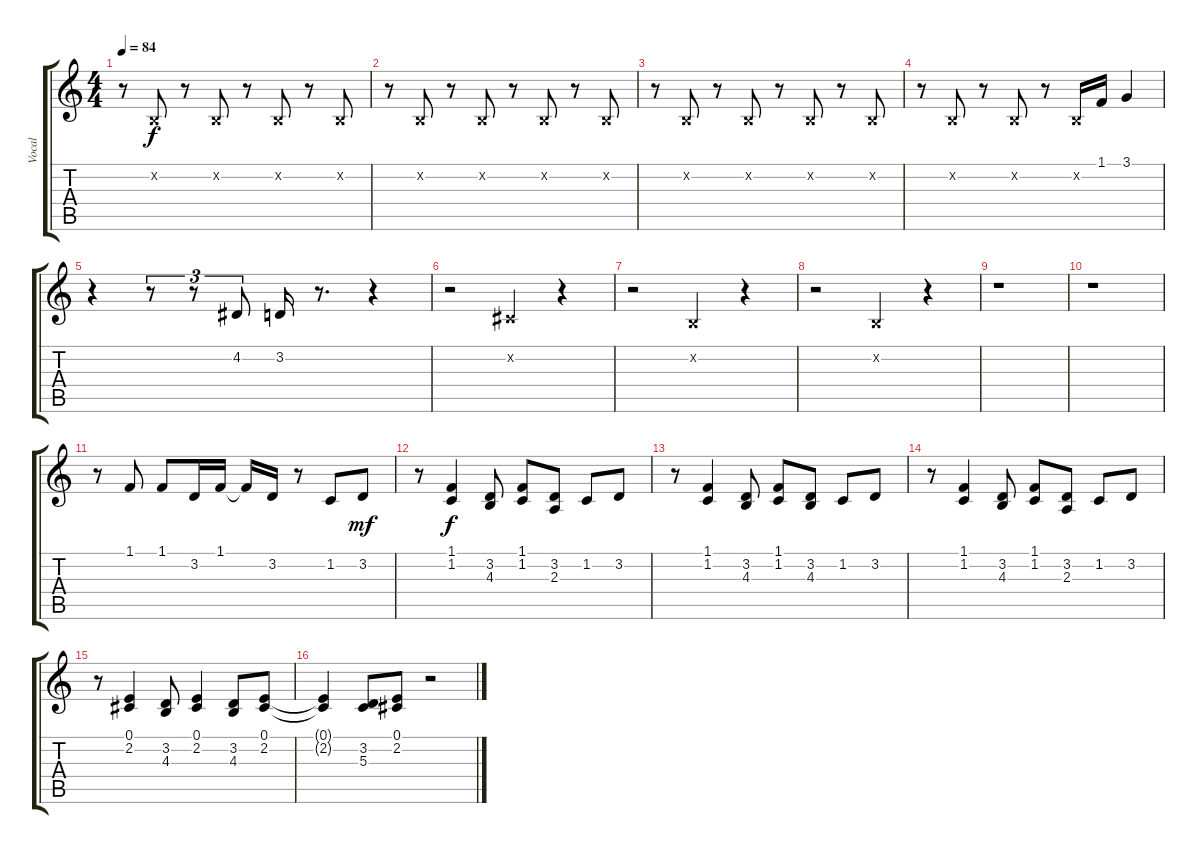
\track ("Vocal" "Vocal") {instrument synthvoice}
\staff {score tabs}
\tuning (E4 B3 G3 D3 A2 E2) {hide}
\ts (4 4)
\tempo 84
\clef g2
\ks c
r.8{dy f} 0.2{x}.8 r.8 0.2{x}.8 r.8 0.2{x}.8 r.8 0.2{x}.8 |
r.8 0.2{x}.8 r.8 0.2{x}.8 r.8 0.2{x}.8 r.8 0.2{x}.8 |
r.8 0.2{x}.8 r.8 0.2{x}.8 r.8 0.2{x}.8 r.8 0.2{x}.8 |
r.8 0.2{x}.8 r.8 0.2{x}.8 r.8 0.2{x}.16 1.1.16 3.1.4 |
r.4 r.8{tu (3 2)} r.8{tu (3 2)} 4.2.8{tu (3 2)} 3.2.16 r.8{d} r.4 |
r.2 2.2{x}.4 r.4 |
r.2 0.2{x}.4 r.4 |
r.2 0.2{x}.4 r.4 |
r.1 |
r.1 |
r.8 1.1.8 1.1.8 3.2.16 1.1.16 1.1{t}.16 3.2.16 r.8 1.2.8 3.2.8{dy mf} |
r.8 (1.1 1.2).4{dy f} (3.2 4.3).8 (1.1 1.2).8 (3.2 2.3).8 1.2.8 3.2.8 |
r.8 (1.1 1.2).4 (3.2 4.3).8 (1.1 1.2).8 (3.2 4.3).8 1.2.8 3.2.8 |
r.8 (1.1 1.2).4 (3.2 4.3).8 (1.1 1.2).8 (3.2 2.3).8 1.2.8 3.2.8 |
r.8 (0.1 2.2).4 (3.2 4.3).8 (0.1 2.2).4 (3.2 4.3).8 (0.1 2.2).8 |
(0.1{t} 2.2{t}).4 (3.2 5.3).8 (0.1 2.2).8 r.2
